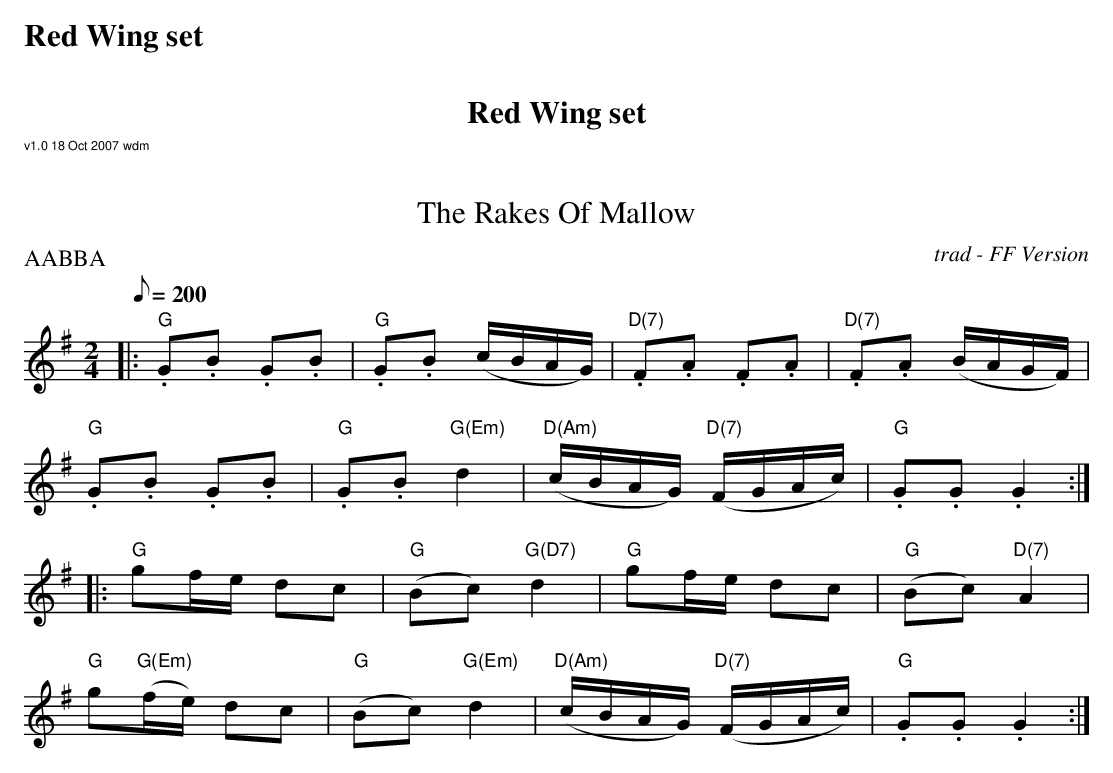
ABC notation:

X:1
T: Rakes Of Mallow, The
O: trad - FF Version
M: 2/4
L: 1/8
P: AABBA
Q: 200
K: Gmaj
|:"G".G.B .G.B|"G".G.B (c/B/A/G/)|"D(7)".F.A .F.A|"D(7)".F.A (B/A/G/F/)|
"G".G.B .G.B|"G".G.B "G(Em)"d2|("D(Am)"c/B/A/G/) ("D(7)"F/G/A/c/) | "G".G.G .G2:|
|:"G"gf/-e/ dc|("G"Bc) "G(D7)"d2|"G"gf/-e/ dc|("G"Bc) "D(7)" A2|
"G"g("G(Em)"f/e/) dc|("G"Bc) "G(Em)"d2|("D(Am)"c/B/A/G/) ("D(7)"F/G/A/c/)|"G".G.G .G2:|
